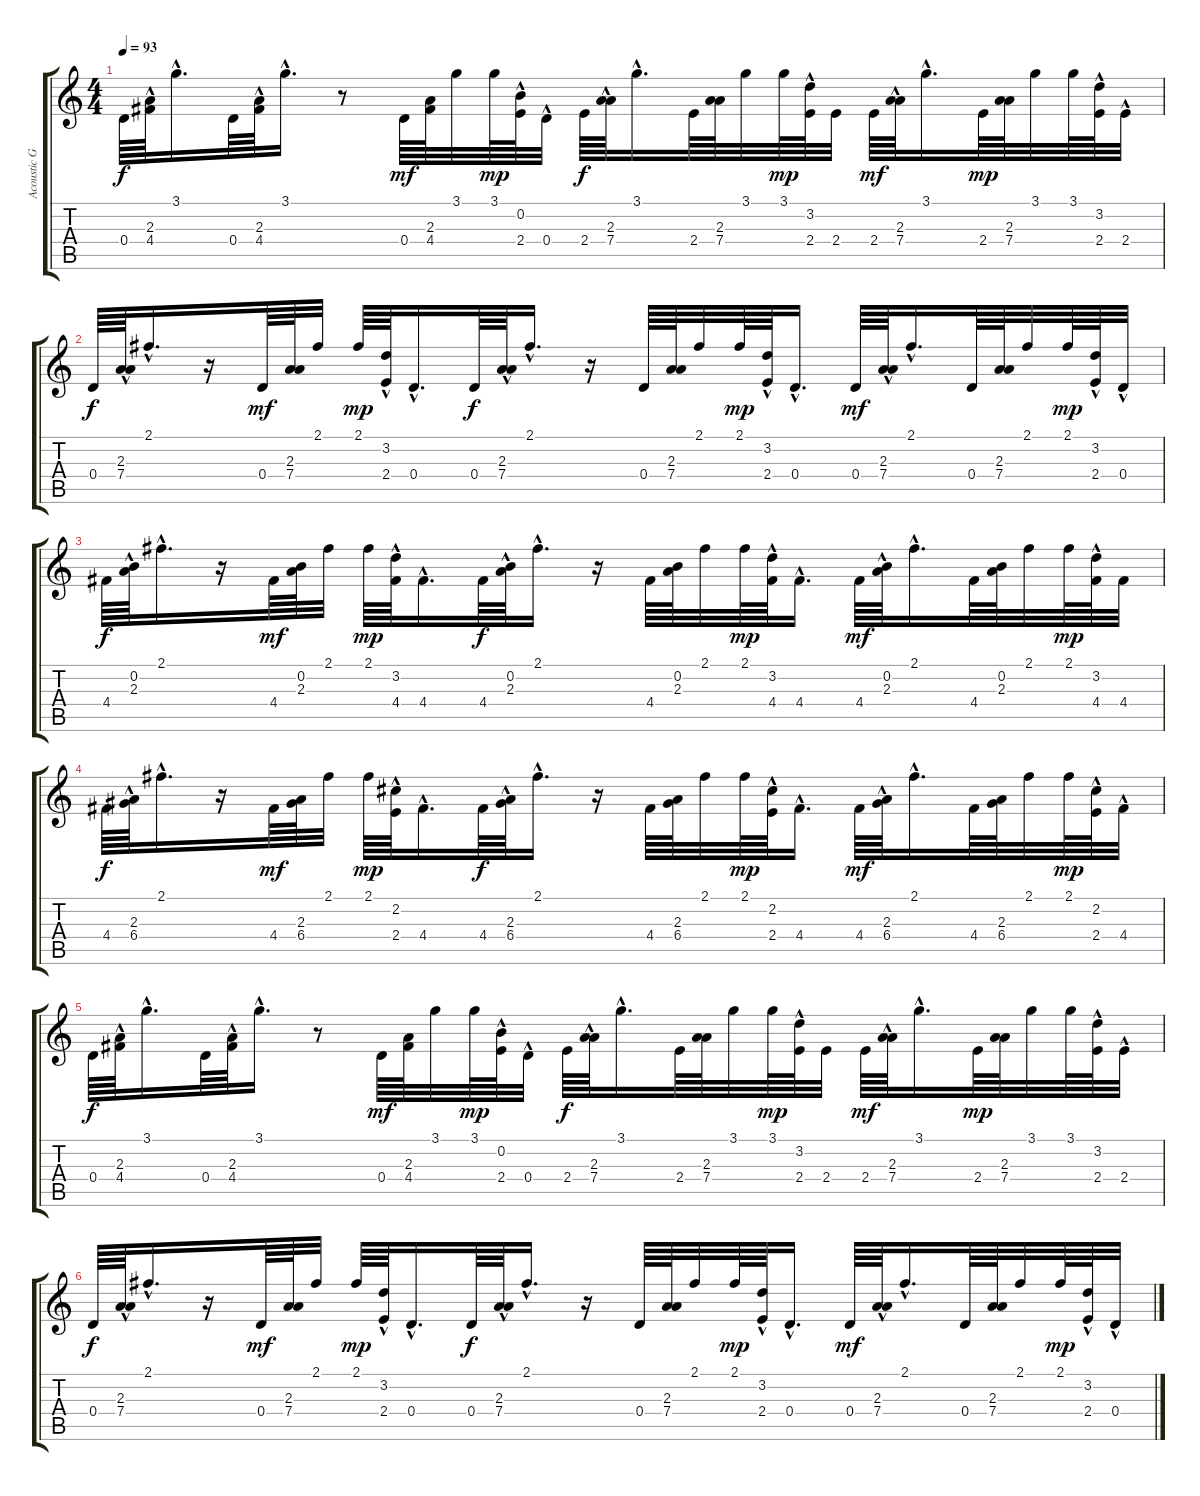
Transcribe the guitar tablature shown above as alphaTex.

\track ("Acoustic Guitar" "Acoustic G") {instrument acousticguitarsteel}
\staff {score tabs}
\tuning (E4 B3 G3 D3 A2 E2) {hide}
\ts (4 4)
\tempo 93
\clef g2
\ks c
0.4.64{dy f} (2.3{hac} 4.4{hac}).64 3.1{hac}.16{d} 0.4.64 (2.3{hac} 4.4{hac}).64 3.1{hac}.16{d} r.8 0.4.64{dy mf} (2.3 4.4).64 3.1.32 3.1.64{dy mp} (0.2{hac} 2.4{hac}).64 0.4{hac}.32 2.4.64{dy f} (2.3{hac} 7.4{hac}).64 3.1{hac}.16{d} 2.4.64 (2.3 7.4).64 3.1.32 3.1.64{dy mp} (3.2{hac} 2.4{hac}).64 2.4.32 2.4.64{dy mf} (2.3{hac} 7.4{hac}).64 3.1{hac}.16{d} 2.4.64{dy mp} (2.3 7.4).64 3.1.32 3.1.64 (3.2{hac} 2.4{hac}).64 2.4{hac}.32 |
0.4.64{dy f} (2.3{hac} 7.4{hac}).64 2.1{hac}.16{d} r.16 0.4.64{dy mf} (2.3 7.4).64 2.1.32 2.1.64{dy mp} (3.2{hac} 2.4{hac}).64 0.4{hac}.16{d} 0.4.64{dy f} (2.3{hac} 7.4{hac}).64 2.1{hac}.16{d} r.16 0.4.64 (2.3 7.4).64 2.1.32 2.1.64{dy mp} (3.2{hac} 2.4{hac}).64 0.4{hac}.16{d} 0.4.64{dy mf} (2.3{hac} 7.4{hac}).64 2.1{hac}.16{d} 0.4.64 (2.3 7.4).64 2.1.32 2.1.64{dy mp} (3.2{hac} 2.4{hac}).64 0.4{hac}.32 |
4.4.64{dy f} (0.2{hac} 2.3{hac}).64 2.1{hac}.16{d} r.16 4.4.64{dy mf} (0.2 2.3).64 2.1.32 2.1.64{dy mp} (3.2{hac} 4.4{hac}).64 4.4{hac}.16{d} 4.4.64{dy f} (0.2{hac} 2.3{hac}).64 2.1{hac}.16{d} r.16 4.4.64 (0.2 2.3).64 2.1.32 2.1.64{dy mp} (3.2{hac} 4.4{hac}).64 4.4{hac}.16{d} 4.4.64{dy mf} (0.2{hac} 2.3{hac}).64 2.1{hac}.16{d} 4.4.64 (0.2 2.3).64 2.1.32 2.1.64{dy mp} (3.2{hac} 4.4{hac}).64 4.4.32 |
4.4.64{dy f} (2.3{hac} 6.4{hac}).64 2.1{hac}.16{d} r.16 4.4.64{dy mf} (2.3 6.4).64 2.1.32 2.1.64{dy mp} (2.2{hac} 2.4{hac}).64 4.4{hac}.16{d} 4.4.64{dy f} (2.3{hac} 6.4{hac}).64 2.1{hac}.16{d} r.16 4.4.64 (2.3 6.4).64 2.1.32 2.1.64{dy mp} (2.2{hac} 2.4{hac}).64 4.4{hac}.16{d} 4.4.64{dy mf} (2.3{hac} 6.4{hac}).64 2.1{hac}.16{d} 4.4.64 (2.3 6.4).64 2.1.32 2.1.64{dy mp} (2.2{hac} 2.4{hac}).64 4.4{hac}.32 |
0.4.64{dy f} (2.3{hac} 4.4{hac}).64 3.1{hac}.16{d} 0.4.64 (2.3{hac} 4.4{hac}).64 3.1{hac}.16{d} r.8 0.4.64{dy mf} (2.3 4.4).64 3.1.32 3.1.64{dy mp} (0.2{hac} 2.4{hac}).64 0.4{hac}.32 2.4.64{dy f} (2.3{hac} 7.4{hac}).64 3.1{hac}.16{d} 2.4.64 (2.3 7.4).64 3.1.32 3.1.64{dy mp} (3.2{hac} 2.4{hac}).64 2.4.32 2.4.64{dy mf} (2.3{hac} 7.4{hac}).64 3.1{hac}.16{d} 2.4.64{dy mp} (2.3 7.4).64 3.1.32 3.1.64 (3.2{hac} 2.4{hac}).64 2.4{hac}.32 |
0.4.64{dy f} (2.3{hac} 7.4{hac}).64 2.1{hac}.16{d} r.16 0.4.64{dy mf} (2.3 7.4).64 2.1.32 2.1.64{dy mp} (3.2{hac} 2.4{hac}).64 0.4{hac}.16{d} 0.4.64{dy f} (2.3{hac} 7.4{hac}).64 2.1{hac}.16{d} r.16 0.4.64 (2.3 7.4).64 2.1.32 2.1.64{dy mp} (3.2{hac} 2.4{hac}).64 0.4{hac}.16{d} 0.4.64{dy mf} (2.3{hac} 7.4{hac}).64 2.1{hac}.16{d} 0.4.64 (2.3 7.4).64 2.1.32 2.1.64{dy mp} (3.2{hac} 2.4{hac}).64 0.4{hac}.32
